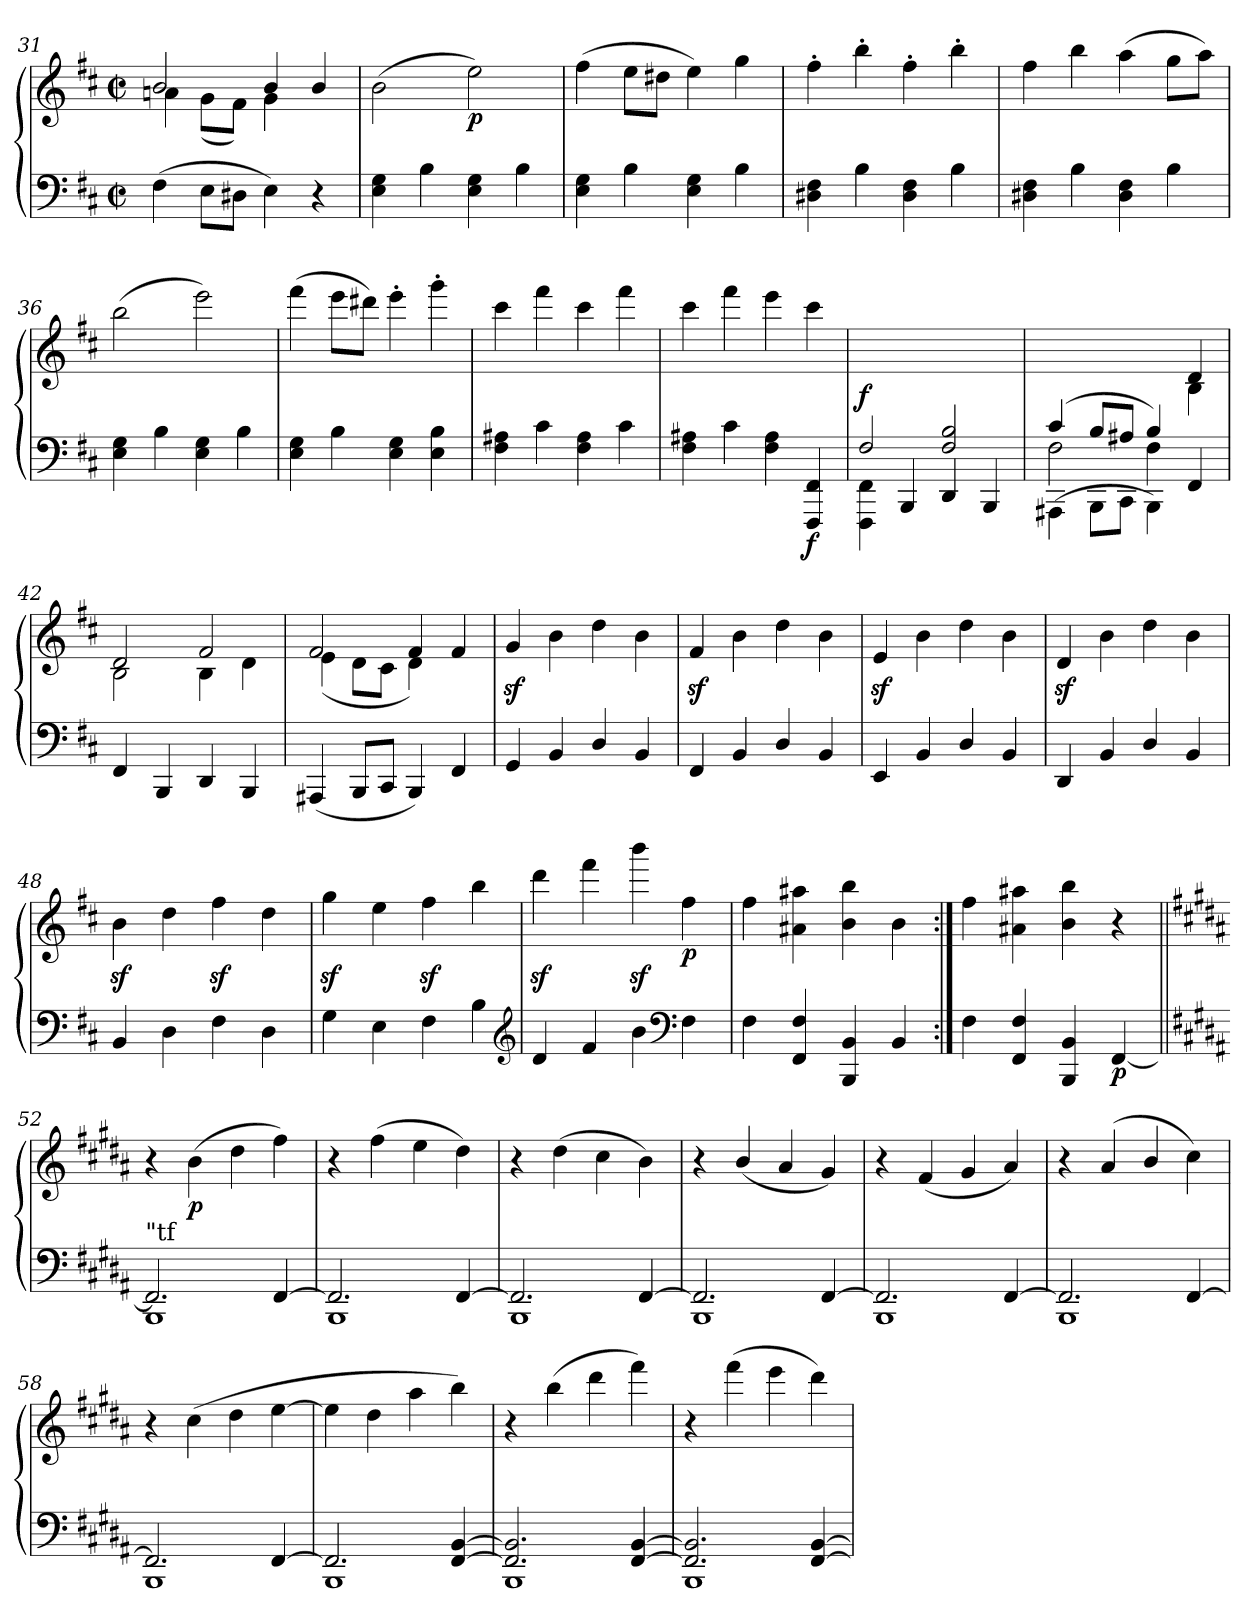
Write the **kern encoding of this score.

**kern	**kern	**dynam
*part1	*part1	*part1
*staff2	*staff1	*staff1/2
*clefF4	*clefG2	*
*k[f#c#]	*k[f#c#]	*
*M2/2	*M2/2	*
*met(c|)	*met(c|)	*
=31	=31	=31
*	*^	*
(4F#\	2b	4an\	.
8E\L	.	(8g\L	.
8D#X\J	.	8f#\J)	.
4E\)	4b/	4g\	.
4r	4b/	4ryy	.
=32	=32	=32	=32
!	!	!	!LO:DY:b
*	*v	*v	*
4E\ 4G\	(2b\	sempre
4B\	.	.
!	!	!LO:DY:b
4E\ 4G\	2ee\)	p
4B\	.	.
=33	=33	=33
4E\ 4G\	(4ff#\	.
4B\	8ee\L	.
.	8dd#X\J	.
4E\ 4G\	4ee\)	.
4B\	4gg\	.
=34	=34	=34
4D#X\ 4F#\	4ff#'\	.
4B\	4bb'\	.
4D#\ 4F#\	4ff#'\	.
4B\	4bb'\	.
=35	=35	=35
4D#X\ 4F#\	4ff#\	.
4B\	4bb\	.
4D#\ 4F#\	(4aa\	.
4B\	8gg\L	.
.	8aa\J)	.
=36	=36	=36
4E\ 4G\	(2bb\	.
4B\	.	.
4E\ 4G\	2eee\)	.
4B\	.	.
!!LO:LB:g=z
=37	=37	=37
4E\ 4G\	(4fff#\	.
4B\	8eee\L	.
.	8ddd#X\J)	.
4E\ 4G\	4eee'\	.
4E\ 4B\	4ggg'\	.
=38	=38	=38
4F#\ 4A#X\	4ccc#\	.
4c#\	4fff#\	.
4F#\ 4A#\	4ccc#\	.
4c#\	4fff#\	.
=39	=39	=39
4F#\ 4A#X\	4ccc#\	.
4c#\	4fff#\	.
4F#\ 4A#\	4eee\	.
!	!	!LO:DY:b=2
4FFF#/ 4FF#/	4ccc#\	f
=40	=40	=40
*^	*	*
!	!	!	!LO:DY:a=2
2F#/	4FFF#\ 4FF#\	1ryy	f
.	4BBB/	.	.
2F#/ 2B/	4DD/	.	.
.	4BBB/	.	.
=41	=41	=41	=41
*	*^	*^	*
(4c#/	2F#\	(4AAA#X\	2.ryy	2.ryy	.
8B/L	.	8BBB\L	.	.	.
8A#X/J	.	8CC#\J	.	.	.
4B/)	4F#\	4BBB\)	.	.	.
4ryy	4ryy	4FF#/	4d/	4B\	.
*v	*v	*v	*	*	*
=42	=42	=42	=42
4FF#/	2d	2B\	.
4BBB/	.	.	.
4DD/	2f#	4B\	.
4BBB/	.	4d\	.
=43	=43	=43	=43
(4AAA#X/	2f#	(4e\	.
8BBB/L	.	8d\L	.
8CC#/J	.	8c#\J	.
4BBB/)	4f#	4d\)	.
4FF#/	4f#	4ryy	.
*	*v	*v	*
!!LO:LB:g=z
=44	=44	=44
4GG/	4gz</	.
4BB/	4b\	.
4D/	4dd\	.
4BB/	4b\	.
=45	=45	=45
4FF#/	4f#z</	.
4BB/	4b\	.
4D/	4dd\	.
4BB/	4b\	.
=46	=46	=46
4EE/	4ez</	.
4BB/	4b\	.
4D/	4dd\	.
4BB/	4b\	.
=47	=47	=47
4DD/	4dz</	.
4BB/	4b\	.
4D/	4dd\	.
4BB/	4b\	.
=48	=48	=48
4BB/	4bz<\	.
4D\	4dd\	.
4F#\	4ff#z<\	.
4D\	4dd\	.
=49	=49	=49
4G\	4ggz<\	.
4E\	4ee\	.
4F#\	4ff#z<\	.
4B	4bb\	.
*clefG2	*	*
=50	=50	=50
4d/	4dddz<\	.
4f#/	4fff#\	.
4b\	4bbbz<\	.
*clefF4	*	*
!	!	!LO:DY:b
4F#	4ff#\	p
=51	=51	=51
4F#\	4ff#\	.
4FF#/ 4F#/	4a#X\ 4aa#X\	.
4BBB/ 4BB/	4b\ 4bb\	.
4BB/	4b\	.
=51:|!	=51:|!	=51:|!
4F#\	4ff#\	.
4FF#/ 4F#/	4a#X\ 4aa#X\	.
4BBB/ 4BB/	4b\ 4bb\	.
!	!	!LO:DY:b=2
[4FF#/	4r	p
!!LO:PB:g=z
=52||	=52||	=52||
*k[f#c#g#d#a#]	*k[f#c#g#d#a#]	*
*^	*	*
!LO:TX:a:t="tf	!	!	!
2.FF#/]	1BBB	4r	.
!	!	!	!LO:DY:b
.	.	(4b\	p
.	.	4dd#\	.
[4FF#/	.	4ff#\)	.
=53	=53	=53	=53
2.FF#/]	1BBB	4r	.
.	.	(4ff#\	.
.	.	4ee\	.
[4FF#/	.	4dd#\)	.
=54	=54	=54	=54
2.FF#/]	1BBB	4r	.
.	.	(4dd#\	.
.	.	4cc#\	.
[4FF#/	.	4b\)	.
=55	=55	=55	=55
2.FF#/]	1BBB	4r	.
.	.	(4b/	.
.	.	4a#/	.
[4FF#/	.	4g#/)	.
=56	=56	=56	=56
2.FF#/]	1BBB	4r	.
.	.	(4f#/	.
.	.	4g#/	.
[4FF#/	.	4a#/)	.
=57	=57	=57	=57
2.FF#/]	1BBB	4r	.
.	.	(4a#/	.
.	.	4b/	.
[4FF#/	.	4cc#\)	.
=58	=58	=58	=58
2.FF#/]	1BBB	4r	.
.	.	(4cc#\	.
.	.	4dd#\	.
[4FF#/	.	[4ee\	.
!!LO:LB:g=z
=59	=59	=59	=59
2.FF#/]	1BBB	4ee\]	.
.	.	4dd#\	.
.	.	4aa#\	.
[4FF#/ [4BB/	.	4bb\)	.
=60	=60	=60	=60
2.FF#]/ 2.BB]/	1BBB	4r	.
!	!	!	!LO:DY:b
.	.	(4bb\	cresc.
.	.	4ddd#\	.
[4FF#/ [4BB/	.	4fff#\)	.
=61	=61	=61	=61
2.FF#]/ 2.BB]/	1BBB	4r	.
.	.	(4fff#\	.
.	.	4eee\	.
[4FF#/ [4BB/	.	4ddd#\)	.
*v	*v	*	*
=	=	=
*-	*-	*-
